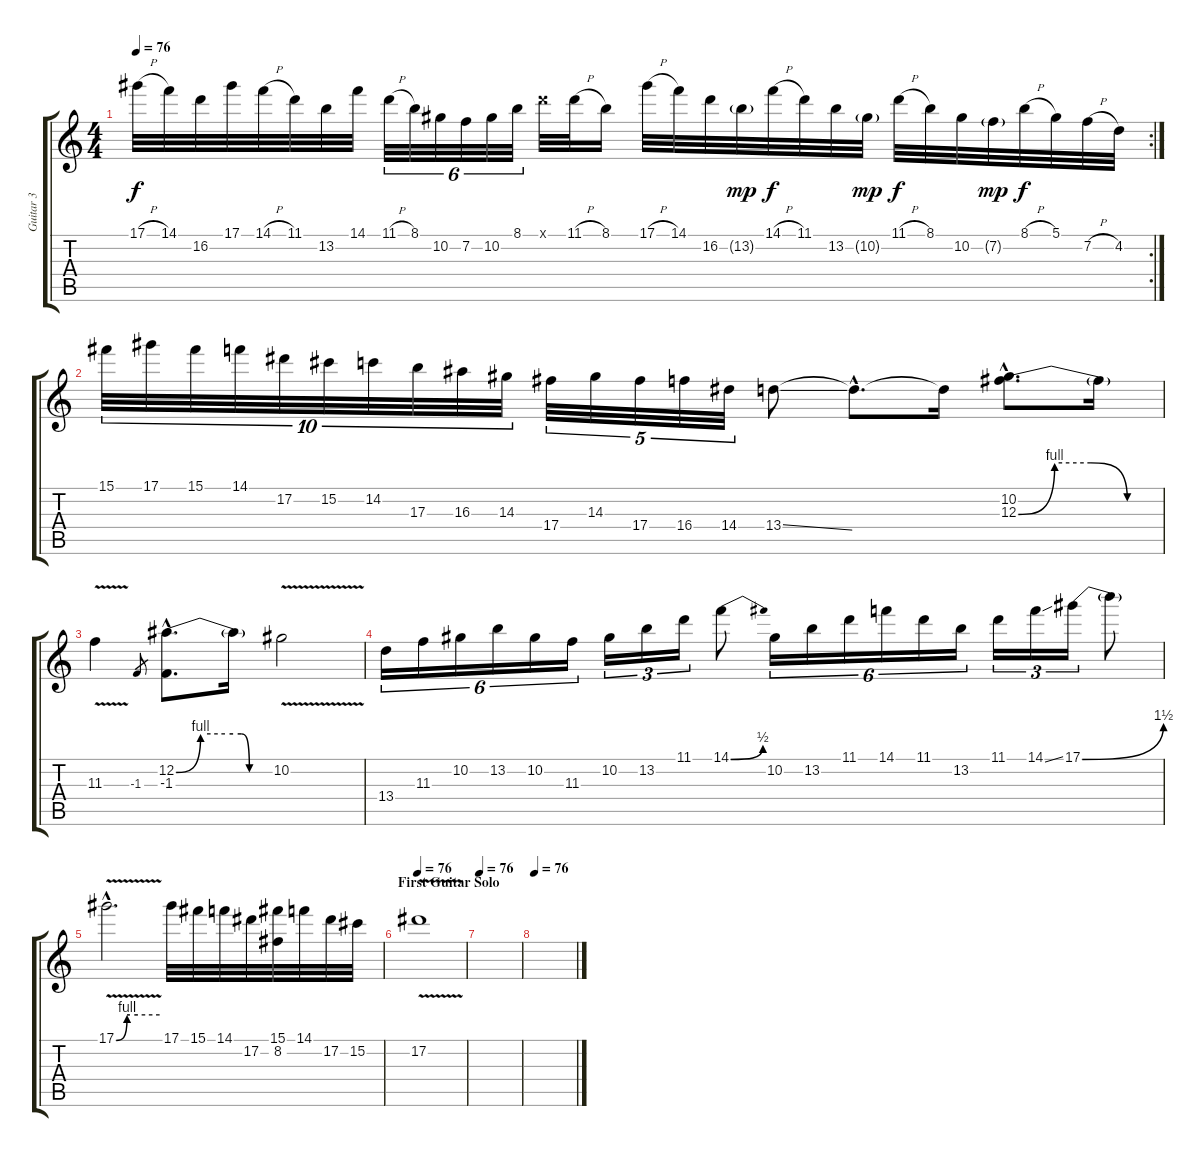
\track ("Guitar 3" "Guitar 3") {instrument distortionguitar}
\staff {score tabs}
\tuning (Eb4 Bb3 Gb3 Db3 Ab2 Eb2) {hide}
\rc 2
\ts (4 4)
\tempo 76
\clef g2
\ks c
17.1{h}.32{dy f} 14.1.32 16.2.32 17.1.32 14.1{h}.32 11.1.32 13.2.32 14.1.32 11.1{h}.32{tu (6 4)} 8.1.32{tu (6 4)} 10.2.32{tu (6 4)} 7.2.32{tu (6 4)} 10.2.32{tu (6 4)} 8.1.32{tu (6 4)} 11.1{x}.32 11.1{h}.32 8.1.16 17.1{h}.32 14.1.32 16.2.32 13.2{g}.32{dy mp} 14.1{h}.32{dy f} 11.1.32 13.2.32 10.2{g}.32{dy mp} 11.1{h}.32{dy f} 8.1.32 10.2.32 7.2{g}.32{dy mp} 8.1{h}.32{dy f} 5.1.32 7.2{h}.32 4.2.32 |
15.1.32{tu (10 8)} 17.1.32{tu (10 8)} 15.1.32{tu (10 8)} 14.1.32{tu (10 8)} 17.2.32{tu (10 8)} 15.2.32{tu (10 8)} 14.2.32{tu (10 8)} 17.3.32{tu (10 8)} 16.3.32{tu (10 8)} 14.3.32{tu (10 8)} 17.4.32{tu (5 4)} 14.3.32{tu (5 4)} 17.4.32{tu (5 4)} 16.4.32{tu (5 4)} 14.4.32{tu (5 4)} 13.4{ss}.8 13.4{hac t}.8{d} 13.4{t}.16 (10.2{hac} 12.3{be (custom 0 0 15 4 30 4 45 0 60 0) hac}).8{d} 12.3{t}.16 |
11.3{v}.4 -1.3.8{gr} (12.2{be (custom 0 0 15 4 30 4 35 4 40 4 45 0 60 0) hac} -1.3{hac}).8{d} 12.2{t}.16 10.2{v}.2 |
13.4.16{tu (6 4)} 11.3.16{tu (6 4)} 10.2.16{tu (6 4)} 13.2.16{tu (6 4)} 10.2.16{tu (6 4)} 11.3.16{tu (6 4)} 10.2.16{tu (3 2)} 13.2.16{tu (3 2)} 11.1.16{tu (3 2)} 14.1{be (bend 0 0 60 2)}.8 10.2.16{tu (6 4)} 13.2.16{tu (6 4)} 11.1.16{tu (6 4)} 14.1.16{tu (6 4)} 11.1.16{tu (6 4)} 13.2.16{tu (6 4)} 11.1.16{tu (3 2)} 14.1{ss}.16{tu (3 2)} 17.1{be (bend 0 0 60 6)}.16{tu (3 2)} 17.1{t}.8 |
17.1{be (custom 0 0 15 4 19 4 30 4 60 4) v hac}.2{d} 17.1.32 15.1.32 14.1.32 17.2.32 (15.1 8.2).32 14.1.32 17.2.32 15.2.32 |
\section ("" "First Guitar Solo")
\tempo 76
17.2{v}.1 |
\tempo 76
|
\tempo 76
